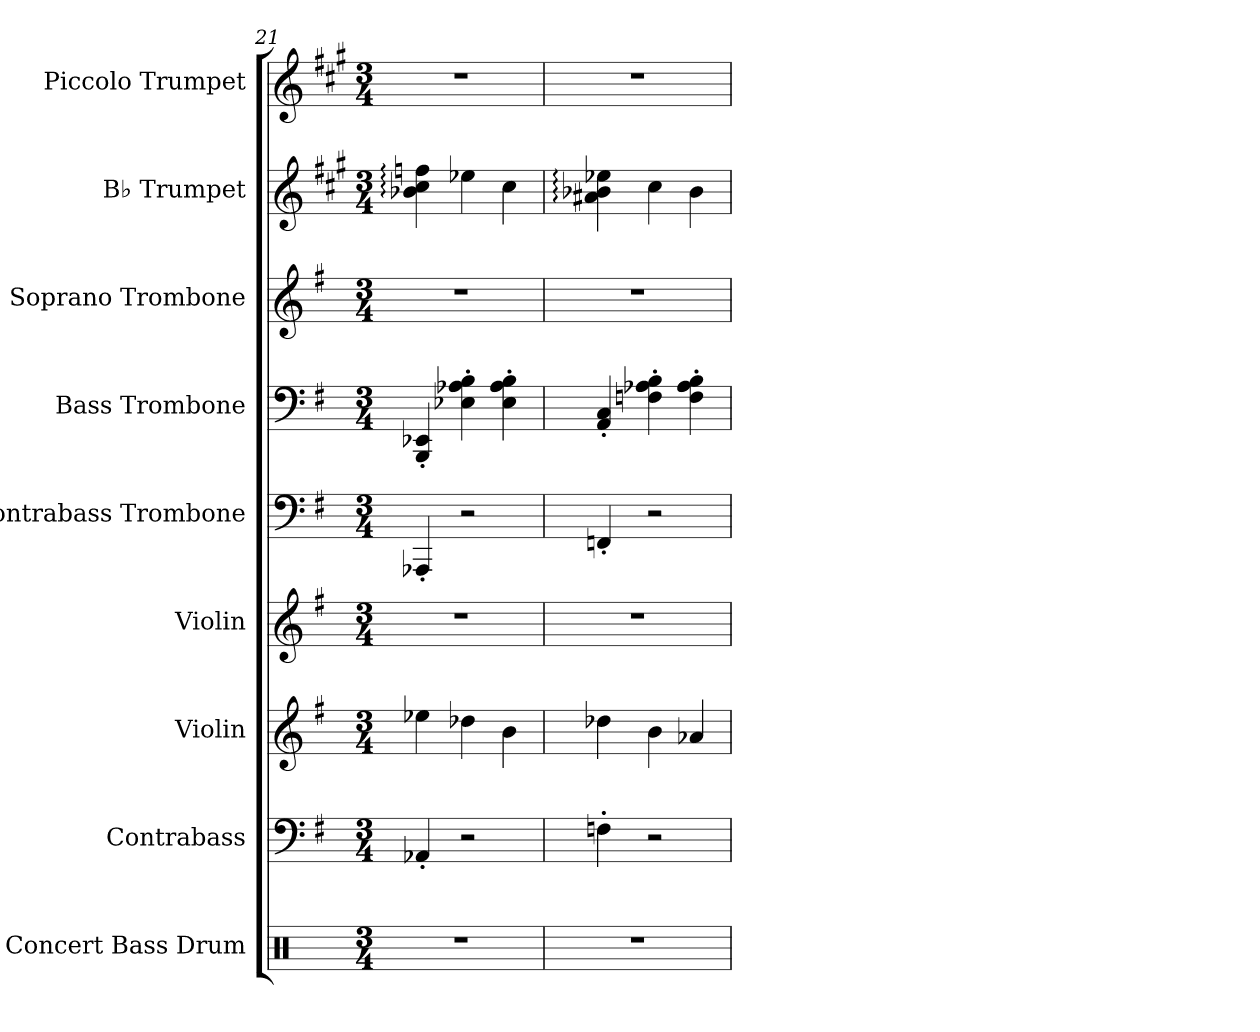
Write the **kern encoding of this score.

**kern	**kern	**kern	**kern	**kern	**kern	**kern	**kern	**kern
*part9	*part8	*part7	*part6	*part5	*part4	*part3	*part2	*part1
*staff9	*staff8	*staff7	*staff6	*staff5	*staff4	*staff3	*staff2	*staff1
*I"Concert Bass Drum	*I"Contrabass	*I"Violin	*I"Violin	*I"Contrabass Trombone	*I"Bass Trombone	*I"Soprano Trombone	*I"B♭ Trumpet	*I"Piccolo Trumpet
*I'Con. BD	*I'Cb.	*I'Vln.	*I'Vln.	*I'Cb. Tbn.	*I'B. Tbn.	*I'S. Tbn.	*I'B♭ Tpt.	*I'P. Tpt.
*clefX	*clefF4	*clefG2	*clefG2	*clefF4	*clefF4	*clefG2	*clefG2	*clefG2
*	*ITrd7c12	*	*	*	*	*	*ITrd1c2	*ITrd-6c-10
*k[]	*k[f#]	*k[f#]	*k[f#]	*k[f#]	*k[f#]	*k[f#]	*k[f#]	*k[f#]
*M3/4	*M3/4	*M3/4	*M3/4	*M3/4	*M3/4	*M3/4	*M3/4	*M3/4
=21	=21	=21	=21	=21	=21	=21	=21	=21
2.r	4AAA-X'/	4ee-X\	2.r	4AAA-X'/	4BBB/' 4EE-X/'	2.r	4a-X\: 4b\: 4ee-X\:	2.r
.	2r	4dd-X\	.	2r	4E-X\' 4A-X\' 4B\'	.	4dd-X\	.
.	.	4b\	.	.	4E-\' 4A-\' 4B\'	.	4b\	.
=22	=22	=22	=22	=22	=22	=22	=22	=22
2.r	4FFn'\	4dd-X\	2.r	4FFn'/	4AA/' 4C/'	2.r	4g#X\: 4a-X\: 4dd-X\:	2.r
.	2r	4b\	.	2r	4Fn\' 4A-X\' 4B\'	.	4b\	.
.	.	4a-X/	.	.	4F\' 4A-\' 4B\'	.	4a-\	.
=	=	=	=	=	=	=	=	=
*-	*-	*-	*-	*-	*-	*-	*-	*-
